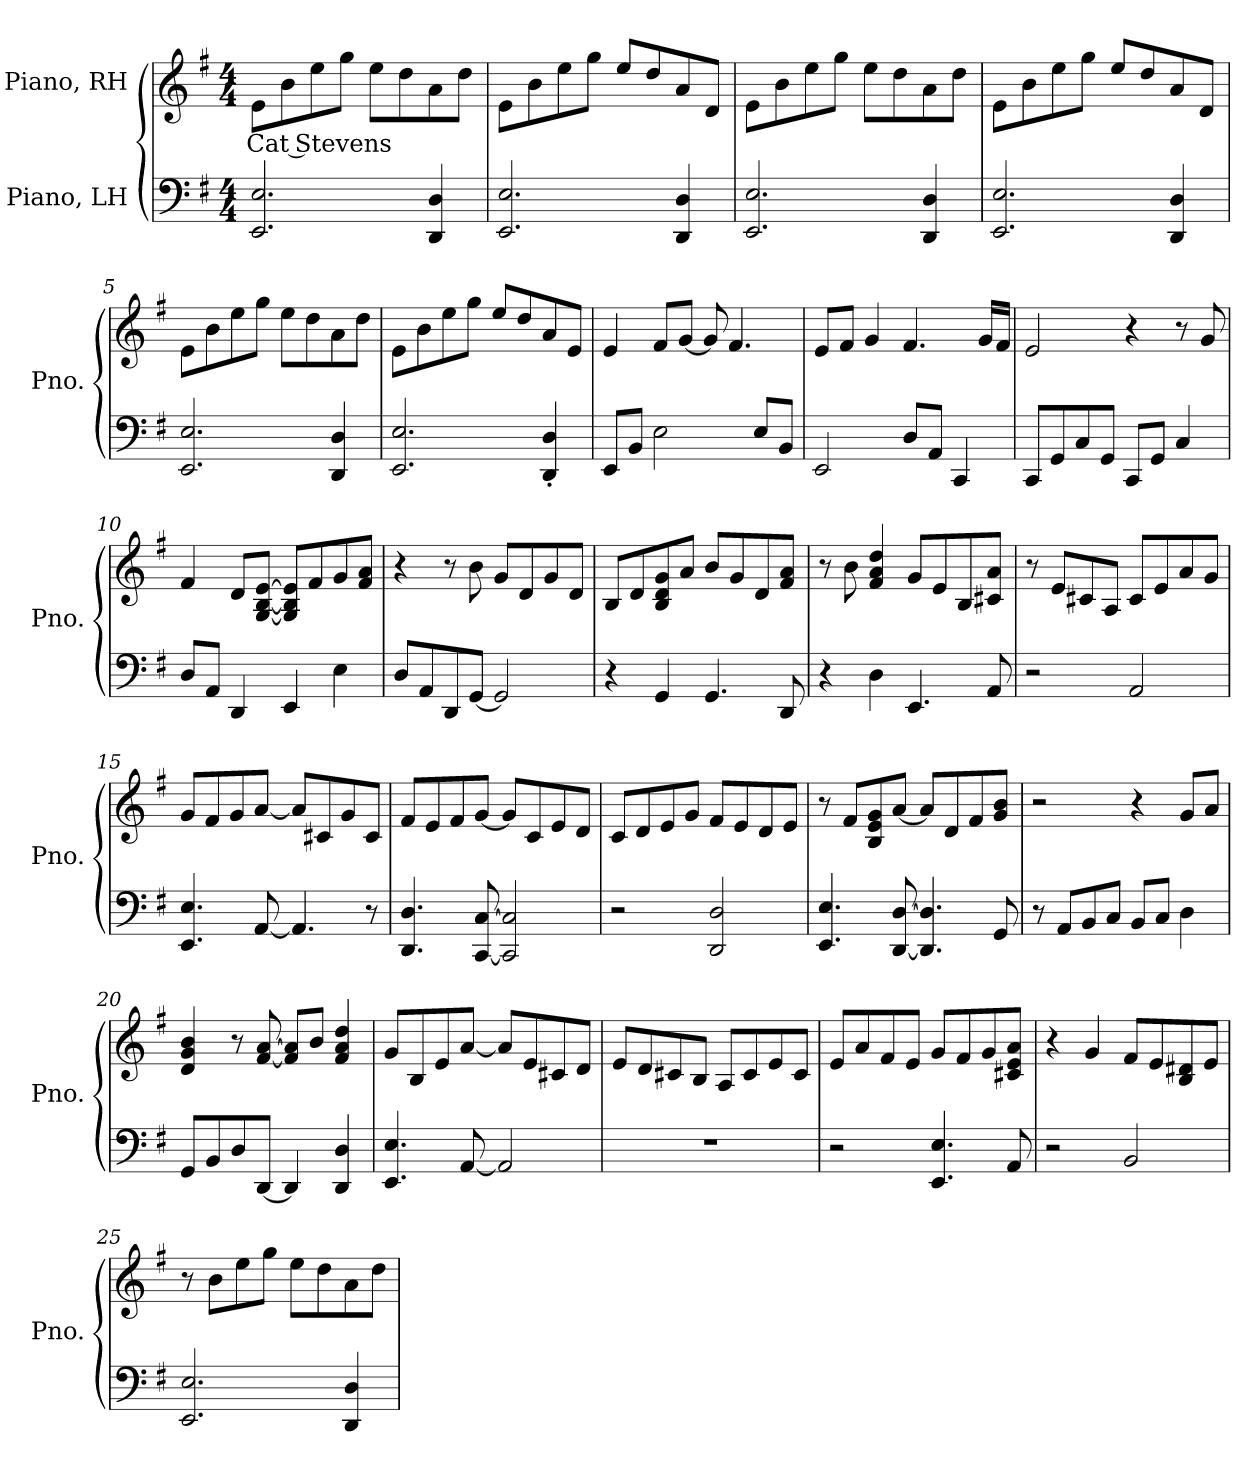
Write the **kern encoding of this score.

**kern	**kern	**text
*part2	*part1	*part1
*staff2	*staff1	*staff1
*I"Piano, LH	*I"Piano, RH	*
*I'Pno.	*I'Pno.	*
*clefF4	*clefG2	*
*k[f#]	*k[f#]	*
*M4/4	*M4/4	*
*MM120	*MM120	*
=1	=1	=1
!	!	!LO:LY:b
2.EE/ 2.E/	8e\L	Cat Stevens
.	8b\	.
.	8ee\	.
.	8gg\J	.
.	8ee\L	.
.	8dd\	.
4DD/ 4D/	8a\	.
.	8dd\J	.
=2	=2	=2
2.EE/ 2.E/	8e\L	.
.	8b\	.
.	8ee\	.
.	8gg\J	.
.	8ee/L	.
.	8dd/	.
4DD/ 4D/	8a/	.
.	8d/J	.
=3	=3	=3
2.EE/ 2.E/	8e\L	.
.	8b\	.
.	8ee\	.
.	8gg\J	.
.	8ee\L	.
.	8dd\	.
4DD/ 4D/	8a\	.
.	8dd\J	.
=4	=4	=4
2.EE/ 2.E/	8e\L	.
.	8b\	.
.	8ee\	.
.	8gg\J	.
.	8ee/L	.
.	8dd/	.
4DD/ 4D/	8a/	.
.	8d/J	.
!!LO:LB:g=z
=5	=5	=5
2.EE/ 2.E/	8e\L	.
.	8b\	.
.	8ee\	.
.	8gg\J	.
.	8ee\L	.
.	8dd\	.
4DD/ 4D/	8a\	.
.	8dd\J	.
=6	=6	=6
2.EE/ 2.E/	8e\L	.
.	8b\	.
.	8ee\	.
.	8gg\J	.
.	8ee/L	.
.	8dd/	.
4DD/' 4D/'	8a/	.
.	8e/J	.
=7	=7	=7
8EE/L	4e/	.
8BB/J	.	.
2E\	8f#/L	.
.	[8g/J	.
.	8g/]	.
.	4.f#/	.
8E/L	.	.
8BB/J	.	.
=8	=8	=8
2EE/	8e/L	.
.	8f#/J	.
.	4g/	.
8D/L	4.f#/	.
8AA/J	.	.
4CC/	.	.
.	16g/LL	.
.	16f#/JJ	.
=9	=9	=9
8CC/L	2e/	.
8GG/	.	.
8C/	.	.
8GG/J	.	.
8CC/L	4r	.
8GG/J	.	.
4C/	8r	.
.	8g/	.
!!LO:LB:g=z
=10	=10	=10
8D/L	4f#/	.
8AA/J	.	.
4DD/	8d/L	.
.	[8G/ [8B/ [8e/J	.
4EE/	8G/] 8B/] 8e/]L	.
.	8f#/	.
4E\	8g/	.
.	8f#/ 8a/J	.
=11	=11	=11
8D/L	4r	.
8AA/	.	.
8DD/	8r	.
[8GG/J	8b\	.
2GG/]	8g/L	.
.	8d/	.
.	8g/	.
.	8d/J	.
=12	=12	=12
4r	8B/L	.
.	8d/	.
4GG/	8B/ 8d/ 8g/	.
.	8a/J	.
4.GG/	8b/L	.
.	8g/	.
.	8d/	.
8DD/	8f#/ 8a/J	.
=13	=13	=13
4r	8r	.
.	8b\	.
4D\	4f#/ 4a/ 4dd/	.
4.EE/	8g/L	.
.	8e/	.
.	8B/	.
8AA/	8c#X/ 8a/J	.
!!LO:LB:g=z
=14	=14	=14
2r	8r	.
.	8e/L	.
.	8c#X/	.
.	8A/J	.
2AA/	8c#/L	.
.	8e/	.
.	8a/	.
.	8g/J	.
=15	=15	=15
4.EE/ 4.E/	8g/L	.
.	8f#/	.
.	8g/	.
[8AA/	[8a/J	.
4.AA/]	8a/L]	.
.	8c#X/	.
.	8g/	.
8r	8c#/J	.
=16	=16	=16
4.DD/ 4.D/	8f#/L	.
.	8e/	.
.	8f#/	.
[8CC/ [8C/	[8g/J	.
2CC/] 2C/]	8g/L]	.
.	8c/	.
.	8e/	.
.	8d/J	.
=17	=17	=17
2r	8c/L	.
.	8d/	.
.	8e/	.
.	8g/J	.
2DD/ 2D/	8f#/L	.
.	8e/	.
.	8d/	.
.	8e/J	.
!!LO:LB:g=z
=18	=18	=18
4.EE/ 4.E/	8r	.
.	8f#/L	.
.	8B/ 8e/ 8g/	.
[8DD/ [8D/	[8a/J	.
4.DD/] 4.D/]	8a/L]	.
.	8d/	.
.	8f#/	.
8GG/	8g/ 8b/J	.
=19	=19	=19
8r	2r	.
8AA/L	.	.
8BB/	.	.
8C/J	.	.
8BB/L	4r	.
8C/J	.	.
4D\	8g/L	.
.	8a/J	.
=20	=20	=20
8GG/L	4d/ 4g/ 4b/	.
8BB/	.	.
8D/	8r	.
[8DD/J	[8f#/ [8a/	.
4DD/]	8f#/] 8a/]L	.
.	8b/J	.
4DD/ 4D/	4f#/ 4a/ 4dd/	.
=21	=21	=21
4.EE/ 4.E/	8g/L	.
.	8B/	.
.	8e/	.
[8AA/	[8a/J	.
2AA/]	8a/L]	.
.	8e/	.
.	8c#X/	.
.	8d/J	.
!!LO:LB:g=z
=22	=22	=22
1r	8e/L	.
.	8d/	.
.	8c#X/	.
.	8B/J	.
.	8A/L	.
.	8c#/	.
.	8e/	.
.	8c#/J	.
=23	=23	=23
2r	8e/L	.
.	8a/	.
.	8f#/	.
.	8e/J	.
4.EE/ 4.E/	8g/L	.
.	8f#/	.
.	8g/	.
8AA/	8c#X/ 8e/ 8a/J	.
=24	=24	=24
2r	4r	.
.	4g/	.
2BB/	8f#/L	.
.	8e/	.
.	8B/ 8d#X/	.
.	8e/J	.
=25	=25	=25
2.EE/ 2.E/	8r	.
.	8b\L	.
.	8ee\	.
.	8gg\J	.
.	8ee\L	.
.	8dd\	.
4DD/ 4D/	8a\	.
.	8dd\J	.
=	=	=
*-	*-	*-
